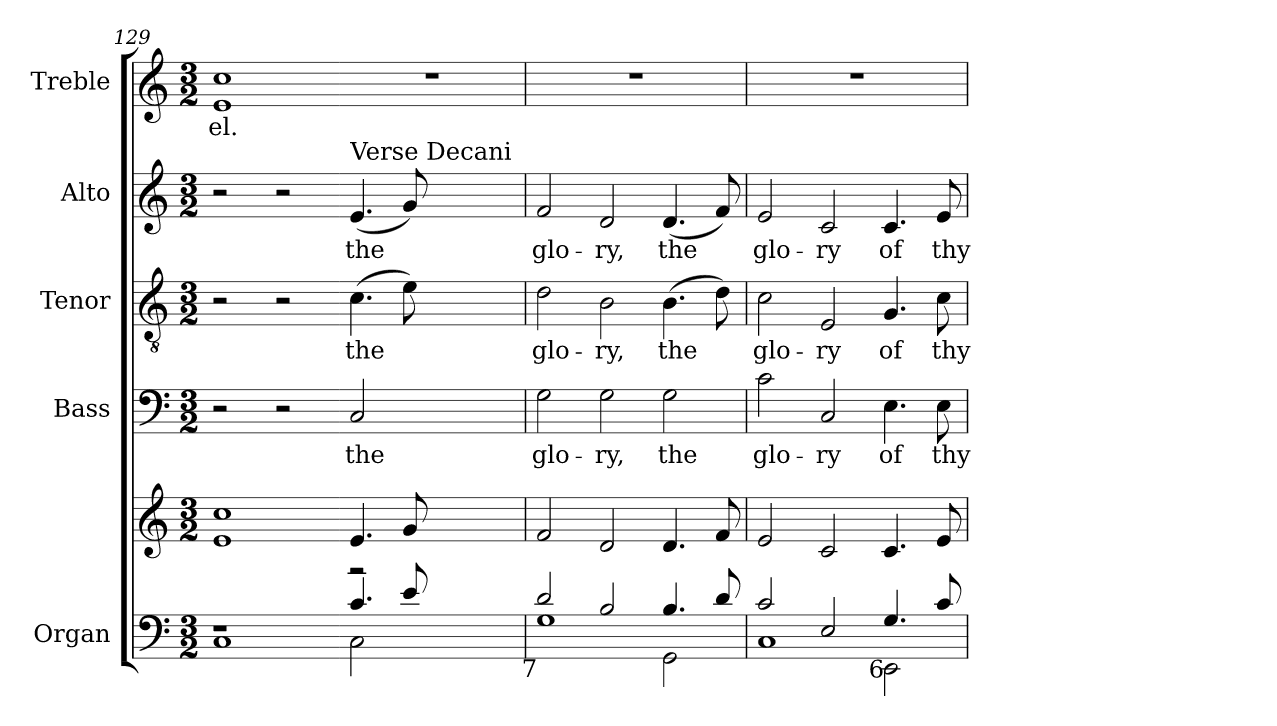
**kern	**kern	**kern	**text	**kern	**text	**kern	**text	**kern	**text
*part5	*part5	*part4	*part4	*part3	*part3	*part2	*part2	*part1	*part1
*staff6	*staff5	*staff4	*staff4	*staff3	*staff3	*staff2	*staff2	*staff1	*staff1
*I"Organ	*	*I"Bass	*	*I"Tenor	*	*I"Alto	*	*I"Treble	*
*I'Org.	*	*I'B.	*	*I'T.	*	*I'A.	*	*I'Tr.	*
*clefF4	*clefG2	*clefF4	*	*clefGv2	*	*clefG2	*	*clefG2	*
*	*	*	*	*ITrd7c12	*	*	*	*	*
*k[]	*k[]	*k[]	*	*k[]	*	*k[]	*	*k[]	*
*C:	*C:	*C:	*	*C:	*	*C:	*	*C:	*
*M3/2	*M3/2	*M3/2	*	*M3/2	*	*M3/2	*	*M3/2	*
=129	=129	=129	=129	=129	=129	=129	=129	=129	=129
*^	*^	*	*	*	*	*	*	*	*
!	!	!	!	!	!	!	!	!	!	!	!LO:LY:b:color=#000000
*	*	*	*	*	*	*	*	*	*	*^	*
1r	1Ci	1cci	1ei	2r	.	2r	.	2r	.	1cci	1ei	-el.
.	.	.	.	2r	.	2r	.	2r	.	.	.	.
*	*	*	*	*	*	*	*	*	*	*v	*v	*
!!LO:LB:g=z
=130-	=130-	=130-	=130-	=130-	=130-	=130-	=130-	=130-	=130-	=130-	=130-
!	!	!	!	!	!LO:LY:b:color=#000000	!	!	!	!	!	!
!	!	!	!	!	!	!	!LO:LY:b:color=#000000	!	!	!	!
!	!	!	!	!	!	!	!	!LO:TX:a:t=Verse Decani	!	!	!
!	!	!	!	!	!	!	!	!	!LO:LY:b:color=#000000	!LO:N:vis=1	!
4.ci/	2Ci\	4.ei/	2r	2Ci/	the	(4.Ci\	the	(4.ei/	the	1.r	.
8ei/	.	8gi/	.	.	.	8Ei\)	.	8gi/)	.	.	.
1ryy	1ryy	1ryy	1ryy	1ryy	.	1ryy	.	1ryy	.	.	.
*	*	*v	*v	*	*	*	*	*	*	*	*
=131	=131	=131	=131	=131	=131	=131	=131	=131	=131	=131
*	*	*^	*	*	*	*	*	*	*	*
!	!	!	!	!	!LO:LY:b:color=#000000	!	!	!	!	!	!
*	*	*v	*v	*	*	*	*	*	*	*	*
*	*	*^	*	*	*	*	*	*	*	*
!	!	!	!	!	!	!	!LO:LY:b:color=#000000	!	!	!	!
*	*	*v	*v	*	*	*	*	*	*	*	*
*	*	*^	*	*	*	*	*	*	*	*
!LO:TX:b:rj:t=7	!	!	!	!	!	!	!	!	!	!	!
!	!	!	!	!	!	!	!	!	!LO:LY:b:color=#000000	!LO:N:vis=1	!
*	*	*v	*v	*	*	*	*	*	*	*	*
2di/	1Gi	2fi/	2Gi\	glo-	2Di\	glo-	2fi/	glo-	1.r	.
!	!	!	!	!LO:LY:b:color=#000000	!	!	!	!	!	!
!	!	!	!	!	!	!LO:LY:b:color=#000000	!	!	!	!
!	!	!	!	!	!	!	!	!LO:LY:b:color=#000000	!	!
2Bi/	.	2di/	2Gi\	-ry,	2BBi\	-ry,	2di/	-ry,	.	.
!	!	!	!	!LO:LY:b:color=#000000	!	!	!	!	!	!
!	!	!	!	!	!	!LO:LY:b:color=#000000	!	!	!	!
!	!	!	!	!	!	!	!	!LO:LY:b:color=#000000	!	!
4.Bi/	2GGi\	4.di/	2Gi\	the	(4.BBi\	the	(4.di/	the	.	.
8di/	.	8fi/	.	.	8Di\)	.	8fi/)	.	.	.
=132	=132	=132	=132	=132	=132	=132	=132	=132	=132	=132
!	!	!	!	!LO:LY:b:color=#000000	!	!	!	!	!	!
!	!	!	!	!	!	!LO:LY:b:color=#000000	!	!	!	!
!	!	!	!	!	!	!	!	!LO:LY:b:color=#000000	!LO:N:vis=1	!
2ci/	1Ci	2ei/	2ci\	glo-	2Ci\	glo-	2ei/	glo-	1.r	.
!	!	!	!	!LO:LY:b:color=#000000	!	!	!	!	!	!
!	!	!	!	!	!	!LO:LY:b:color=#000000	!	!	!	!
!	!	!	!	!	!	!	!	!LO:LY:b:color=#000000	!	!
2Ei/	.	2ci/	2Ci/	-ry	2EEi/	-ry	2ci/	-ry	.	.
!	!	!	!	!LO:LY:b:color=#000000	!	!	!	!	!	!
!	!	!	!	!	!	!LO:LY:b:color=#000000	!	!	!	!
!LO:TX:b:rj:t=6	!	!	!	!	!	!	!	!	!	!
!	!	!	!	!	!	!	!	!LO:LY:b:color=#000000	!	!
4.Gi/	2EEi\	4.ci/	4.Ei\	of	4.GGi/	of	4.ci/	of	.	.
!	!	!	!	!LO:LY:b:color=#000000	!	!	!	!	!	!
!	!	!	!	!	!	!LO:LY:b:color=#000000	!	!	!	!
!	!	!	!	!	!	!	!	!LO:LY:b:color=#000000	!	!
8ci/	.	8ei/	8Ei\	thy	8Ci\	thy	8ei/	thy	.	.
*v	*v	*	*	*	*	*	*	*	*	*
=	=	=	=	=	=	=	=	=	=
*-	*-	*-	*-	*-	*-	*-	*-	*-	*-
